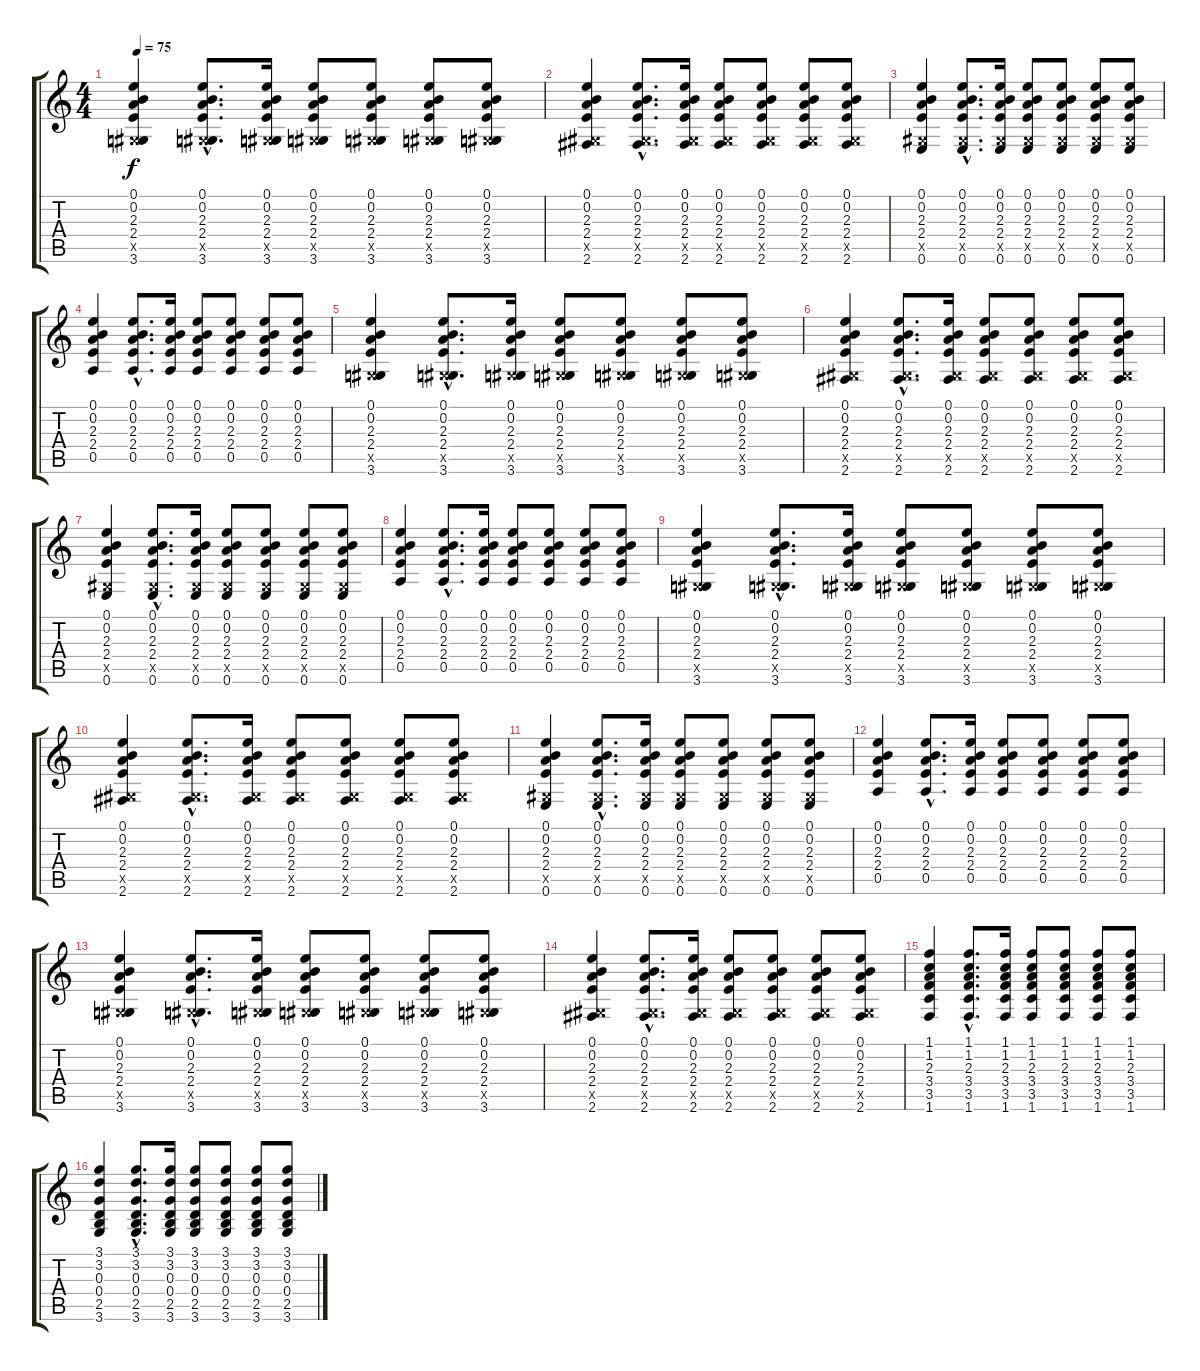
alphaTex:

\track "" {instrument acousticguitarsteel}
\staff {score tabs}
\tuning (E4 B3 G3 D3 A2 E2) {hide}
\ts (4 4)
\tempo 75
\clef g2
\ks c
(0.1 0.2 2.3 2.4 -1.5{x} 3.6).4{dy f} (0.1{hac} 0.2{hac} 2.3{hac} 2.4{hac} -1.5{hac x} 3.6{hac}).8{d} (0.1 0.2 2.3 2.4 -1.5{x} 3.6).16 (0.1 0.2 2.3 2.4 -1.5{x} 3.6).8 (0.1 0.2 2.3 2.4 -1.5{x} 3.6).8 (0.1 0.2 2.3 2.4 -1.5{x} 3.6).8 (0.1 0.2 2.3 2.4 -1.5{x} 3.6).8 |
(0.1 0.2 2.3 2.4 -1.5{x} 2.6).4 (0.1{hac} 0.2{hac} 2.3{hac} 2.4{hac} -1.5{hac x} 2.6{hac}).8{d} (0.1 0.2 2.3 2.4 -1.5{x} 2.6).16 (0.1 0.2 2.3 2.4 -1.5{x} 2.6).8 (0.1 0.2 2.3 2.4 -1.5{x} 2.6).8 (0.1 0.2 2.3 2.4 -1.5{x} 2.6).8 (0.1 0.2 2.3 2.4 -1.5{x} 2.6).8 |
(0.1 0.2 2.3 2.4 -1.5{x} 0.6).4 (0.1{hac} 0.2{hac} 2.3{hac} 2.4{hac} -1.5{hac x} 0.6{hac}).8{d} (0.1 0.2 2.3 2.4 -1.5{x} 0.6).16 (0.1 0.2 2.3 2.4 -1.5{x} 0.6).8 (0.1 0.2 2.3 2.4 -1.5{x} 0.6).8 (0.1 0.2 2.3 2.4 -1.5{x} 0.6).8 (0.1 0.2 2.3 2.4 -1.5{x} 0.6).8 |
(0.1 0.2 2.3 2.4 0.5).4 (0.1{hac} 0.2{hac} 2.3{hac} 2.4{hac} 0.5{hac}).8{d} (0.1 0.2 2.3 2.4 0.5).16 (0.1 0.2 2.3 2.4 0.5).8 (0.1 0.2 2.3 2.4 0.5).8 (0.1 0.2 2.3 2.4 0.5).8 (0.1 0.2 2.3 2.4 0.5).8 |
(0.1 0.2 2.3 2.4 -1.5{x} 3.6).4 (0.1{hac} 0.2{hac} 2.3{hac} 2.4{hac} -1.5{hac x} 3.6{hac}).8{d} (0.1 0.2 2.3 2.4 -1.5{x} 3.6).16 (0.1 0.2 2.3 2.4 -1.5{x} 3.6).8 (0.1 0.2 2.3 2.4 -1.5{x} 3.6).8 (0.1 0.2 2.3 2.4 -1.5{x} 3.6).8 (0.1 0.2 2.3 2.4 -1.5{x} 3.6).8 |
(0.1 0.2 2.3 2.4 -1.5{x} 2.6).4 (0.1{hac} 0.2{hac} 2.3{hac} 2.4{hac} -1.5{hac x} 2.6{hac}).8{d} (0.1 0.2 2.3 2.4 -1.5{x} 2.6).16 (0.1 0.2 2.3 2.4 -1.5{x} 2.6).8 (0.1 0.2 2.3 2.4 -1.5{x} 2.6).8 (0.1 0.2 2.3 2.4 -1.5{x} 2.6).8 (0.1 0.2 2.3 2.4 -1.5{x} 2.6).8 |
(0.1 0.2 2.3 2.4 -1.5{x} 0.6).4 (0.1{hac} 0.2{hac} 2.3{hac} 2.4{hac} -1.5{hac x} 0.6{hac}).8{d} (0.1 0.2 2.3 2.4 -1.5{x} 0.6).16 (0.1 0.2 2.3 2.4 -1.5{x} 0.6).8 (0.1 0.2 2.3 2.4 -1.5{x} 0.6).8 (0.1 0.2 2.3 2.4 -1.5{x} 0.6).8 (0.1 0.2 2.3 2.4 -1.5{x} 0.6).8 |
(0.1 0.2 2.3 2.4 0.5).4 (0.1{hac} 0.2{hac} 2.3{hac} 2.4{hac} 0.5{hac}).8{d} (0.1 0.2 2.3 2.4 0.5).16 (0.1 0.2 2.3 2.4 0.5).8 (0.1 0.2 2.3 2.4 0.5).8 (0.1 0.2 2.3 2.4 0.5).8 (0.1 0.2 2.3 2.4 0.5).8 |
(0.1 0.2 2.3 2.4 -1.5{x} 3.6).4 (0.1{hac} 0.2{hac} 2.3{hac} 2.4{hac} -1.5{hac x} 3.6{hac}).8{d} (0.1 0.2 2.3 2.4 -1.5{x} 3.6).16 (0.1 0.2 2.3 2.4 -1.5{x} 3.6).8 (0.1 0.2 2.3 2.4 -1.5{x} 3.6).8 (0.1 0.2 2.3 2.4 -1.5{x} 3.6).8 (0.1 0.2 2.3 2.4 -1.5{x} 3.6).8 |
(0.1 0.2 2.3 2.4 -1.5{x} 2.6).4 (0.1{hac} 0.2{hac} 2.3{hac} 2.4{hac} -1.5{hac x} 2.6{hac}).8{d} (0.1 0.2 2.3 2.4 -1.5{x} 2.6).16 (0.1 0.2 2.3 2.4 -1.5{x} 2.6).8 (0.1 0.2 2.3 2.4 -1.5{x} 2.6).8 (0.1 0.2 2.3 2.4 -1.5{x} 2.6).8 (0.1 0.2 2.3 2.4 -1.5{x} 2.6).8 |
(0.1 0.2 2.3 2.4 -1.5{x} 0.6).4 (0.1{hac} 0.2{hac} 2.3{hac} 2.4{hac} -1.5{hac x} 0.6{hac}).8{d} (0.1 0.2 2.3 2.4 -1.5{x} 0.6).16 (0.1 0.2 2.3 2.4 -1.5{x} 0.6).8 (0.1 0.2 2.3 2.4 -1.5{x} 0.6).8 (0.1 0.2 2.3 2.4 -1.5{x} 0.6).8 (0.1 0.2 2.3 2.4 -1.5{x} 0.6).8 |
(0.1 0.2 2.3 2.4 0.5).4 (0.1{hac} 0.2{hac} 2.3{hac} 2.4{hac} 0.5{hac}).8{d} (0.1 0.2 2.3 2.4 0.5).16 (0.1 0.2 2.3 2.4 0.5).8 (0.1 0.2 2.3 2.4 0.5).8 (0.1 0.2 2.3 2.4 0.5).8 (0.1 0.2 2.3 2.4 0.5).8 |
(0.1 0.2 2.3 2.4 -1.5{x} 3.6).4 (0.1{hac} 0.2{hac} 2.3{hac} 2.4{hac} -1.5{hac x} 3.6{hac}).8{d} (0.1 0.2 2.3 2.4 -1.5{x} 3.6).16 (0.1 0.2 2.3 2.4 -1.5{x} 3.6).8 (0.1 0.2 2.3 2.4 -1.5{x} 3.6).8 (0.1 0.2 2.3 2.4 -1.5{x} 3.6).8 (0.1 0.2 2.3 2.4 -1.5{x} 3.6).8 |
(0.1 0.2 2.3 2.4 -1.5{x} 2.6).4 (0.1{hac} 0.2{hac} 2.3{hac} 2.4{hac} -1.5{hac x} 2.6{hac}).8{d} (0.1 0.2 2.3 2.4 -1.5{x} 2.6).16 (0.1 0.2 2.3 2.4 -1.5{x} 2.6).8 (0.1 0.2 2.3 2.4 -1.5{x} 2.6).8 (0.1 0.2 2.3 2.4 -1.5{x} 2.6).8 (0.1 0.2 2.3 2.4 -1.5{x} 2.6).8 |
(1.1 1.2 2.3 3.4 3.5 1.6).4 (1.1{hac} 1.2{hac} 2.3{hac} 3.4{hac} 3.5{hac} 1.6{hac}).8{d} (1.1 1.2 2.3 3.4 3.5 1.6).16 (1.1 1.2 2.3 3.4 3.5 1.6).8 (1.1 1.2 2.3 3.4 3.5 1.6).8 (1.1 1.2 2.3 3.4 3.5 1.6).8 (1.1 1.2 2.3 3.4 3.5 1.6).8 |
(3.1 3.2 0.3 0.4 2.5 3.6).4 (3.1{hac} 3.2{hac} 0.3{hac} 0.4{hac} 2.5{hac} 3.6{hac}).8{d} (3.1 3.2 0.3 0.4 2.5 3.6).16 (3.1 3.2 0.3 0.4 2.5 3.6).8 (3.1 3.2 0.3 0.4 2.5 3.6).8 (3.1 3.2 0.3 0.4 2.5 3.6).8 (3.1 3.2 0.3 0.4 2.5 3.6).8
